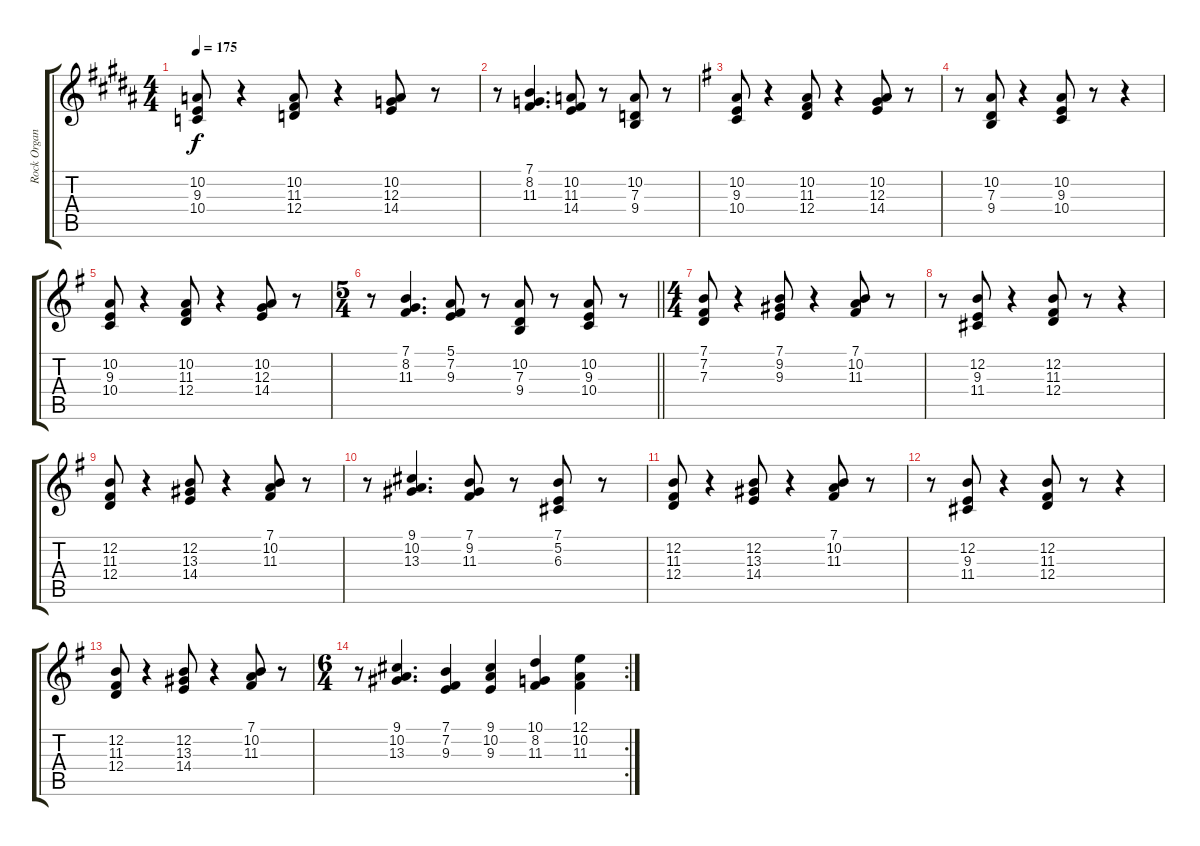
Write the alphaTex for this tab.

\track ("Rock Organ" "Rock Organ") {instrument rockorgan}
\staff {score tabs}
\tuning (E4 B3 G3 D3 A2 E2) {hide}
\ts (4 4)
\tempo 175
\clef g2
\ks g#minor
(10.2 9.3 10.4).8{dy f} r.4 (10.2 11.3 12.4).8 r.4 (10.2 12.3 14.4).8 r.8 |
\ks b
r.8 (7.1 8.2 11.3).4{d} (10.2 11.3 14.4).8 r.8 (10.2 7.3 9.4).8 r.8 |
\ks g
(10.2 9.3 10.4).8 r.4 (10.2 11.3 12.4).8 r.4 (10.2 12.3 14.4).8 r.8 |
r.8 (10.2 7.3 9.4).8 r.4 (10.2 9.3 10.4).8 r.8 r.4 |
(10.2 9.3 10.4).8 r.4 (10.2 11.3 12.4).8 r.4 (10.2 12.3 14.4).8 r.8 |
\ts (5 4)
\barLineRight lightlight
r.8 (7.1 8.2 11.3).4{d} (5.1 7.2 9.3).8 r.8 (10.2 7.3 9.4).8 r.8 (10.2 9.3 10.4).8 r.8 |
\ts (4 4)
(7.1 7.2 7.3).8 r.4 (7.1 9.2 9.3).8 r.4 (7.1 10.2 11.3).8 r.8 |
r.8 (12.2 9.3 11.4).8 r.4 (12.2 11.3 12.4).8 r.8 r.4 |
(12.2 11.3 12.4).8 r.4 (12.2 13.3 14.4).8 r.4 (7.1 10.2 11.3).8 r.8 |
r.8 (9.1 10.2 13.3).4{d} (7.1 9.2 11.3).8 r.8 (7.1 5.2 6.3).8 r.8 |
(12.2 11.3 12.4).8 r.4 (12.2 13.3 14.4).8 r.4 (7.1 10.2 11.3).8 r.8 |
r.8 (12.2 9.3 11.4).8 r.4 (12.2 11.3 12.4).8 r.8 r.4 |
(12.2 11.3 12.4).8 r.4 (12.2 13.3 14.4).8 r.4 (7.1 10.2 11.3).8 r.8 |
\rc 2
\ts (6 4)
r.8 (9.1 10.2 13.3).4{d} (7.1 7.2 9.3).4 (9.1 10.2 9.3).4 (10.1 8.2 11.3).4 (12.1 10.2 11.3).4
